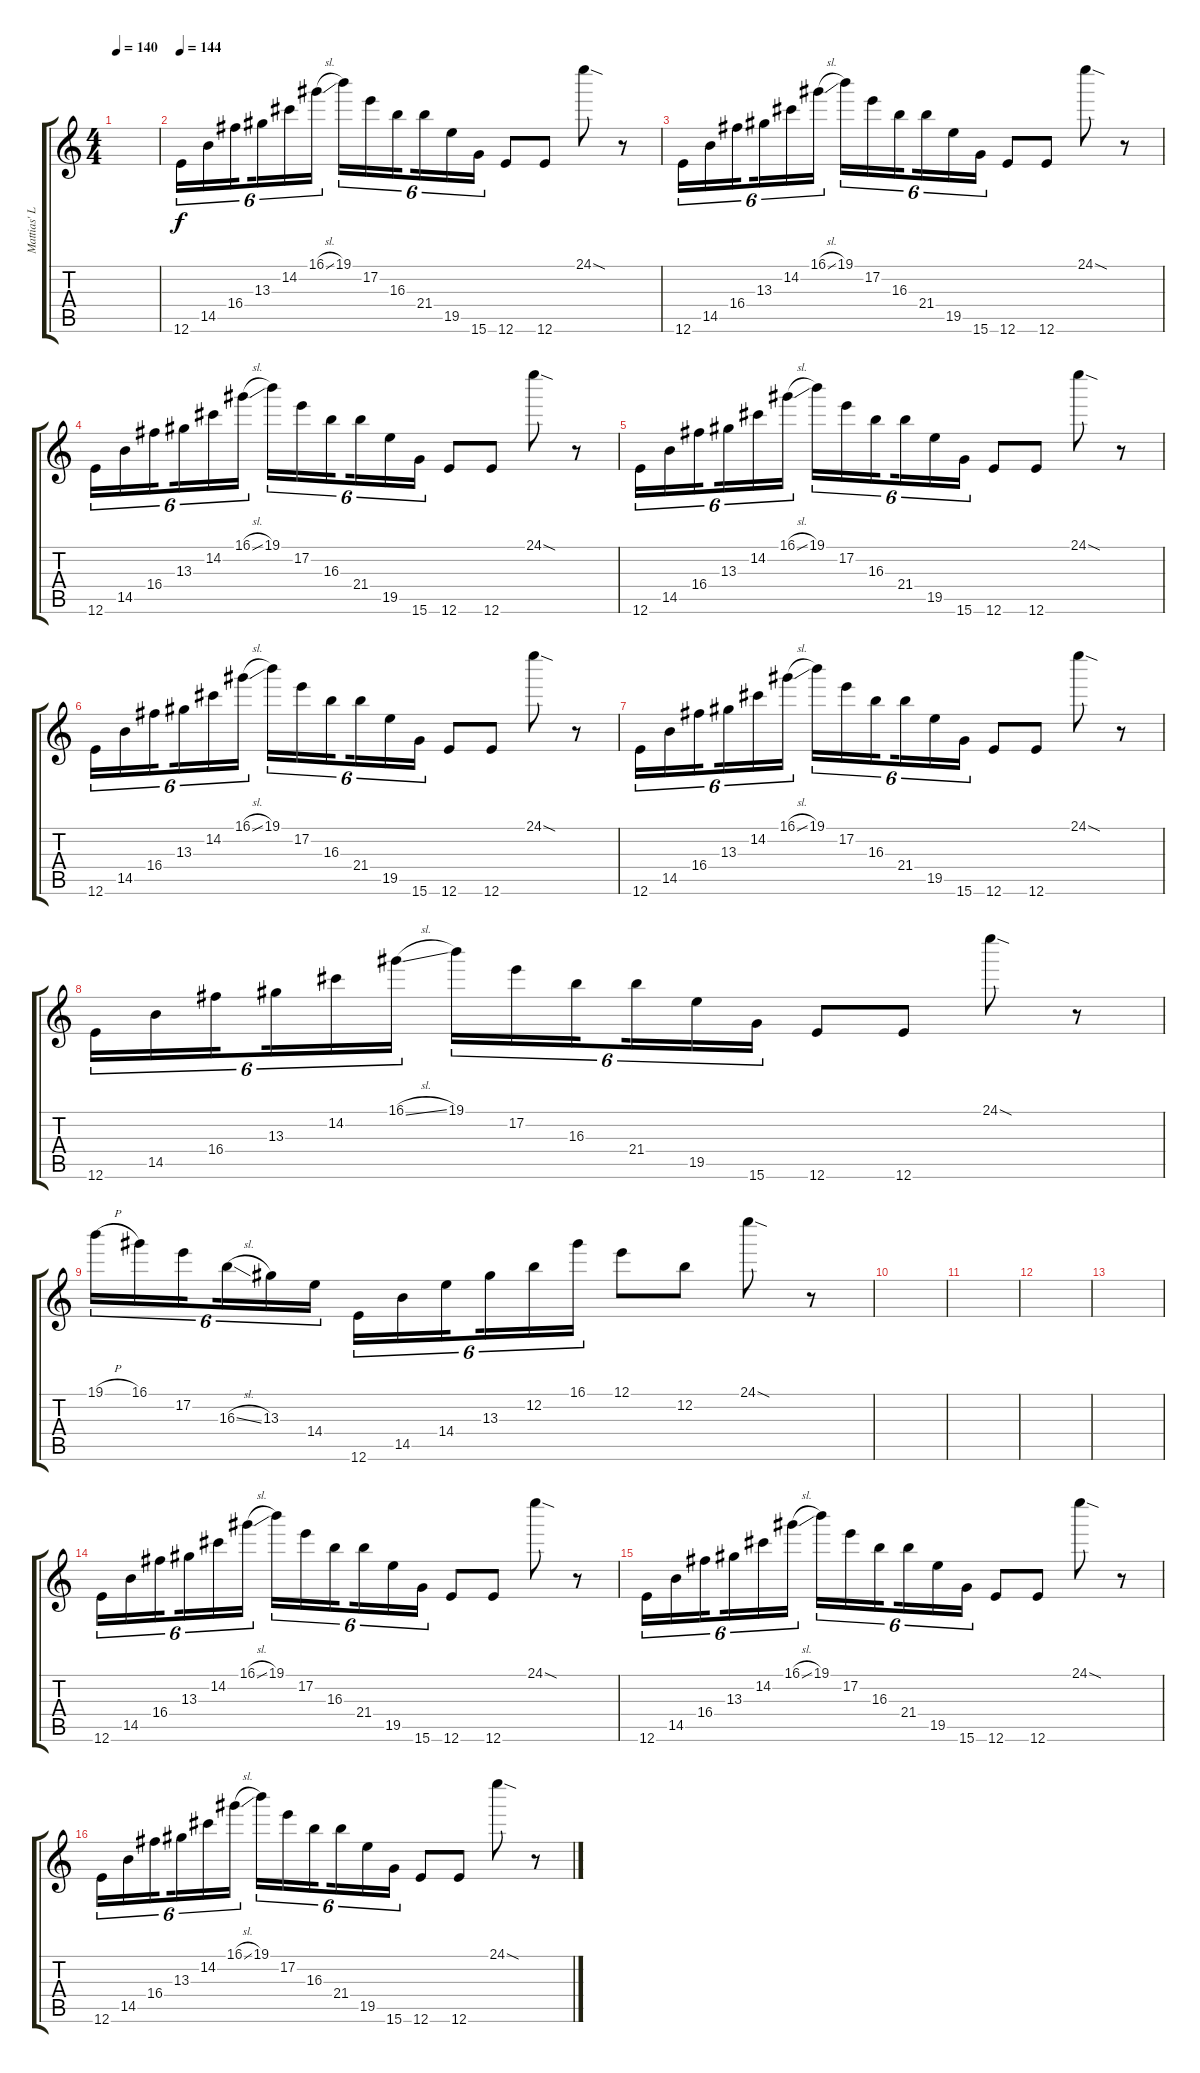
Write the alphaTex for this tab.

\track ("Mattias' Lead Guitar" "Mattias' L") {instrument overdrivenguitar}
\staff {score tabs}
\tuning (E4 B3 G3 D3 A2 E2) {hide}
\ts (4 4)
\tempo 140
\clef g2
\ks c
|
\tempo 144
12.6.16{tu (6 4)} 14.5.16{tu (6 4)} 16.4.16{tu (6 4) beam splitsecondary} 13.3.16{tu (6 4)} 14.2.16{tu (6 4)} 16.1{sl}.16{tu (6 4)} 19.1.16{tu (6 4)} 17.2.16{tu (6 4)} 16.3.16{tu (6 4) beam splitsecondary} 21.4.16{tu (6 4)} 19.5.16{tu (6 4)} 15.6.16{tu (6 4)} 12.6.8 12.6.8 24.1{sod}.8 r.8 |
12.6.16{tu (6 4)} 14.5.16{tu (6 4)} 16.4.16{tu (6 4) beam splitsecondary} 13.3.16{tu (6 4)} 14.2.16{tu (6 4)} 16.1{sl}.16{tu (6 4)} 19.1.16{tu (6 4)} 17.2.16{tu (6 4)} 16.3.16{tu (6 4) beam splitsecondary} 21.4.16{tu (6 4)} 19.5.16{tu (6 4)} 15.6.16{tu (6 4)} 12.6.8 12.6.8 24.1{sod}.8 r.8 |
12.6.16{tu (6 4)} 14.5.16{tu (6 4)} 16.4.16{tu (6 4) beam splitsecondary} 13.3.16{tu (6 4)} 14.2.16{tu (6 4)} 16.1{sl}.16{tu (6 4)} 19.1.16{tu (6 4)} 17.2.16{tu (6 4)} 16.3.16{tu (6 4) beam splitsecondary} 21.4.16{tu (6 4)} 19.5.16{tu (6 4)} 15.6.16{tu (6 4)} 12.6.8 12.6.8 24.1{sod}.8 r.8 |
12.6.16{tu (6 4)} 14.5.16{tu (6 4)} 16.4.16{tu (6 4) beam splitsecondary} 13.3.16{tu (6 4)} 14.2.16{tu (6 4)} 16.1{sl}.16{tu (6 4)} 19.1.16{tu (6 4)} 17.2.16{tu (6 4)} 16.3.16{tu (6 4) beam splitsecondary} 21.4.16{tu (6 4)} 19.5.16{tu (6 4)} 15.6.16{tu (6 4)} 12.6.8 12.6.8 24.1{sod}.8 r.8 |
12.6.16{tu (6 4)} 14.5.16{tu (6 4)} 16.4.16{tu (6 4) beam splitsecondary} 13.3.16{tu (6 4)} 14.2.16{tu (6 4)} 16.1{sl}.16{tu (6 4)} 19.1.16{tu (6 4)} 17.2.16{tu (6 4)} 16.3.16{tu (6 4) beam splitsecondary} 21.4.16{tu (6 4)} 19.5.16{tu (6 4)} 15.6.16{tu (6 4)} 12.6.8 12.6.8 24.1{sod}.8 r.8 |
12.6.16{tu (6 4)} 14.5.16{tu (6 4)} 16.4.16{tu (6 4) beam splitsecondary} 13.3.16{tu (6 4)} 14.2.16{tu (6 4)} 16.1{sl}.16{tu (6 4)} 19.1.16{tu (6 4)} 17.2.16{tu (6 4)} 16.3.16{tu (6 4) beam splitsecondary} 21.4.16{tu (6 4)} 19.5.16{tu (6 4)} 15.6.16{tu (6 4)} 12.6.8 12.6.8 24.1{sod}.8 r.8 |
12.6.16{tu (6 4)} 14.5.16{tu (6 4)} 16.4.16{tu (6 4) beam splitsecondary} 13.3.16{tu (6 4)} 14.2.16{tu (6 4)} 16.1{sl}.16{tu (6 4)} 19.1.16{tu (6 4)} 17.2.16{tu (6 4)} 16.3.16{tu (6 4) beam splitsecondary} 21.4.16{tu (6 4)} 19.5.16{tu (6 4)} 15.6.16{tu (6 4)} 12.6.8 12.6.8 24.1{sod}.8 r.8 |
19.1{h}.16{tu (6 4)} 16.1.16{tu (6 4)} 17.2.16{tu (6 4) beam splitsecondary} 16.3{sl}.16{tu (6 4)} 13.3.16{tu (6 4)} 14.4.16{tu (6 4)} 12.6.16{tu (6 4)} 14.5.16{tu (6 4)} 14.4.16{tu (6 4) beam splitsecondary} 13.3.16{tu (6 4)} 12.2.16{tu (6 4)} 16.1.16{tu (6 4)} 12.1.8 12.2.8 24.1{sod}.8 r.8 |
|
|
|
|
12.6.16{tu (6 4)} 14.5.16{tu (6 4)} 16.4.16{tu (6 4) beam splitsecondary} 13.3.16{tu (6 4)} 14.2.16{tu (6 4)} 16.1{sl}.16{tu (6 4)} 19.1.16{tu (6 4)} 17.2.16{tu (6 4)} 16.3.16{tu (6 4) beam splitsecondary} 21.4.16{tu (6 4)} 19.5.16{tu (6 4)} 15.6.16{tu (6 4)} 12.6.8 12.6.8 24.1{sod}.8 r.8 |
12.6.16{tu (6 4)} 14.5.16{tu (6 4)} 16.4.16{tu (6 4) beam splitsecondary} 13.3.16{tu (6 4)} 14.2.16{tu (6 4)} 16.1{sl}.16{tu (6 4)} 19.1.16{tu (6 4)} 17.2.16{tu (6 4)} 16.3.16{tu (6 4) beam splitsecondary} 21.4.16{tu (6 4)} 19.5.16{tu (6 4)} 15.6.16{tu (6 4)} 12.6.8 12.6.8 24.1{sod}.8 r.8 |
12.6.16{tu (6 4)} 14.5.16{tu (6 4)} 16.4.16{tu (6 4) beam splitsecondary} 13.3.16{tu (6 4)} 14.2.16{tu (6 4)} 16.1{sl}.16{tu (6 4)} 19.1.16{tu (6 4)} 17.2.16{tu (6 4)} 16.3.16{tu (6 4) beam splitsecondary} 21.4.16{tu (6 4)} 19.5.16{tu (6 4)} 15.6.16{tu (6 4)} 12.6.8 12.6.8 24.1{sod}.8 r.8
